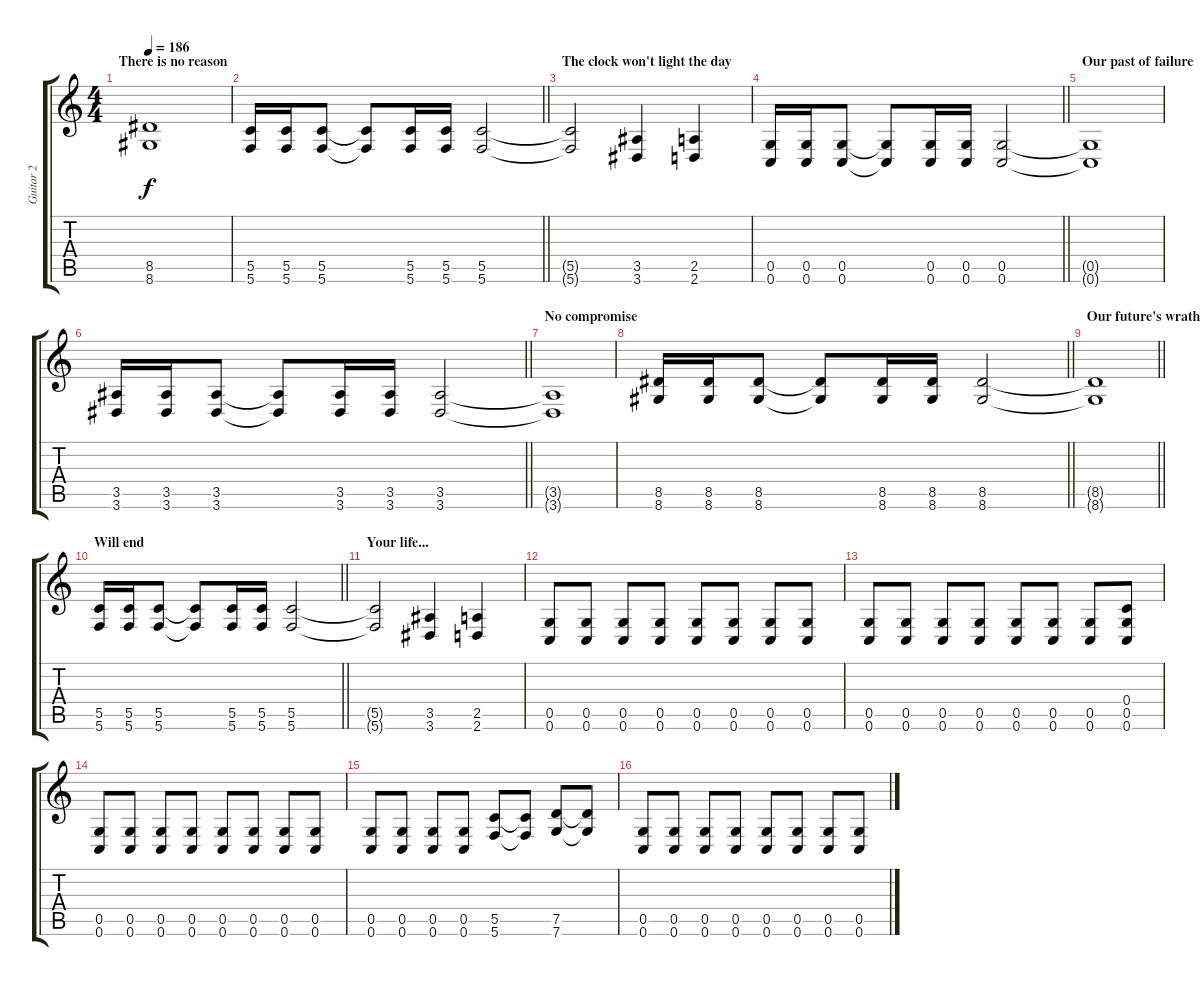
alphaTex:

\track ("Guitar 2" "Guitar 2") {instrument distortionguitar}
\staff {score tabs}
\tuning (D4 A3 F3 C3 G2 C2) {hide}
\ts (4 4)
\section ("" "There is no reason")
\tempo 186
\clef g2
\ks c
(8.5{t} 8.6{t}).1{dy f} |
\barLineRight lightlight
(5.5 5.6).16 (5.5 5.6).16 (5.5 5.6).8 (5.5{t} 5.6{t}).8 (5.5 5.6).16 (5.5 5.6).16 (5.5 5.6).2 |
\section ("" "The clock won't light the day")
(5.5{t} 5.6{t}).2 (3.5 3.6).4 (2.5 2.6).4 |
\barLineRight lightlight
(0.5 0.6).16 (0.5 0.6).16 (0.5 0.6).8 (0.5{t} 0.6{t}).8 (0.5 0.6).16 (0.5 0.6).16 (0.5 0.6).2 |
\section ("" "Our past of failure")
(0.5{t} 0.6{t}).1 |
\barLineRight lightlight
(3.5 3.6).16 (3.5 3.6).16 (3.5 3.6).8 (3.5{t} 3.6{t}).8 (3.5 3.6).16 (3.5 3.6).16 (3.5 3.6).2 |
\section ("" "No compromise")
(3.5{t} 3.6{t}).1 |
\barLineRight lightlight
(8.5 8.6).16 (8.5 8.6).16 (8.5 8.6).8 (8.5{t} 8.6{t}).8 (8.5 8.6).16 (8.5 8.6).16 (8.5 8.6).2 |
\section ("" "Our future's wrath")
\barLineRight lightlight
(8.5{t} 8.6{t}).1 |
\section ("" "Will end")
\barLineRight lightlight
(5.5 5.6).16 (5.5 5.6).16 (5.5 5.6).8 (5.5{t} 5.6{t}).8 (5.5 5.6).16 (5.5 5.6).16 (5.5 5.6).2 |
\section ("" "Your life...")
(5.5{t} 5.6{t}).2 (3.5 3.6).4 (2.5 2.6).4 |
(0.5 0.6).8 (0.5 0.6).8 (0.5 0.6).8 (0.5 0.6).8 (0.5 0.6).8 (0.5 0.6).8 (0.5 0.6).8 (0.5 0.6).8 |
(0.5 0.6).8 (0.5 0.6).8 (0.5 0.6).8 (0.5 0.6).8 (0.5 0.6).8 (0.5 0.6).8 (0.5 0.6).8 (0.4 0.5 0.6).8 |
(0.5 0.6).8 (0.5 0.6).8 (0.5 0.6).8 (0.5 0.6).8 (0.5 0.6).8 (0.5 0.6).8 (0.5 0.6).8 (0.5 0.6).8 |
(0.5 0.6).8 (0.5 0.6).8 (0.5 0.6).8 (0.5 0.6).8 (5.5 5.6).8 (5.5{t} 5.6{t}).8 (7.5 7.6).8 (7.5{t} 7.6{t}).8 |
(0.5 0.6).8 (0.5 0.6).8 (0.5 0.6).8 (0.5 0.6).8 (0.5 0.6).8 (0.5 0.6).8 (0.5 0.6).8 (0.5 0.6).8
